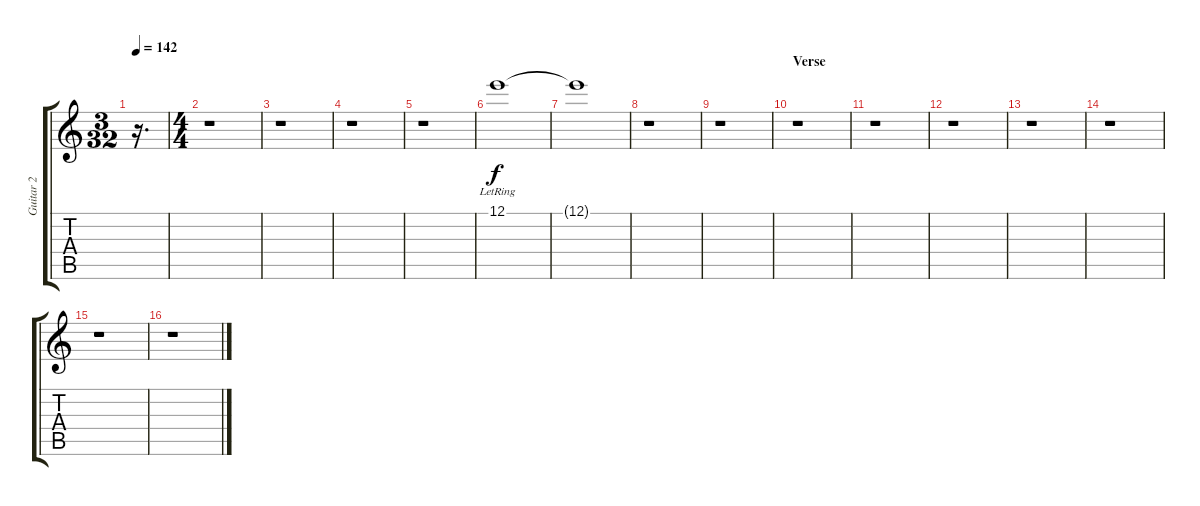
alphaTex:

\track ("Guitar 2" "Guitar 2") {instrument overdrivenguitar}
\staff {score tabs}
\tuning (E4 B3 G3 D3 A2 E2) {hide}
\ts (3 32)
\tempo 142
\clef g2
\ks c
r.16{d dy f instrument overdrivenguitar} |
\ts (4 4)
r.1 |
r.1 |
r.1 |
r.1 |
12.1{lr}.1{volume 9 instrument electricguitarjazz} |
12.1{t}.1 |
r.1 |
r.1 |
\section ("" "Verse")
r.1 |
r.1 |
r.1 |
r.1 |
r.1 |
r.1 |
r.1
